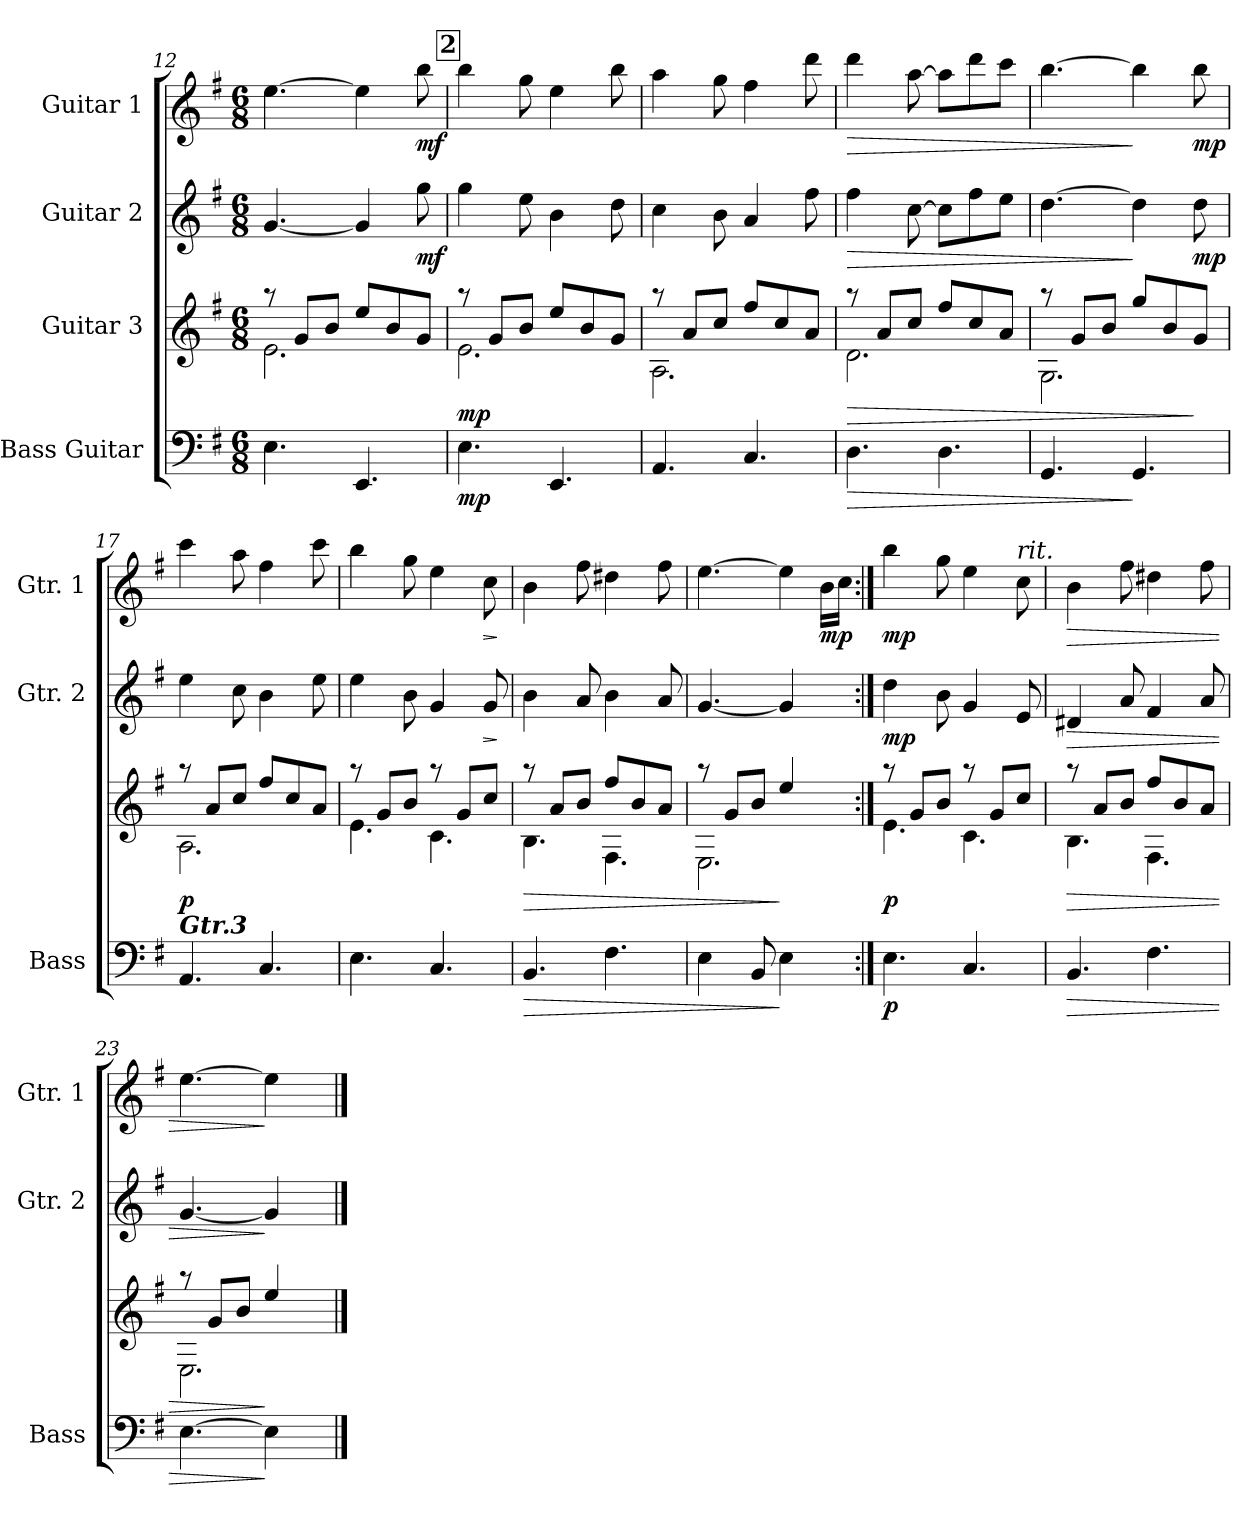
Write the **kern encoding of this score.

**kern	**dynam	**kern	**dynam	**kern	**dynam	**kern	**dynam
*part4	*part4	*part3	*part3	*part2	*part2	*part1	*part1
*staff4	*staff4	*staff3	*staff3	*staff2	*staff2	*staff1	*staff1
*I"Bass Guitar	*	*I"Guitar 3	*	*I"Guitar 2	*	*I"Guitar 1	*
*I'Bass	*	*	*	*I'Gtr. 2	*	*I'Gtr. 1	*
*clefF4	*	*clefG2	*	*clefG2	*	*clefG2	*
*ITrd7c12	*	*ITrd7c12	*	*ITrd7c12	*	*ITrd7c12	*
*k[f#]	*	*k[f#]	*	*k[f#]	*	*k[f#]	*
*e:	*	*e:	*	*e:	*	*e:	*
*M6/8	*	*M6/8	*	*M6/8	*	*M6/8	*
=12	=12	=12	=12	=12	=12	=12	=12
*	*	*^	*	*	*	*	*
4.EE\	.	8raa	2.E\	.	[4.G/	.	[4.e\	.
.	.	8G/L	.	.	.	.	.	.
.	.	8B/J	.	.	.	.	.	.
4.EEE/	.	8e/L	.	.	4G/]	.	4e\]	.
.	.	8B/	.	.	.	.	.	.
!	!	!	!	!	!	!LO:DY:b	!	!LO:DY:b
.	.	8G/J	.	.	8g\	mf	8b\	mf
!!LO:REH:place=s1:a:B:fs=11.2:t=2
=13	=13	=13	=13	=13	=13	=13	=13	=13
!	!LO:DY:b	!	!	!LO:DY:b	!	!	!	!
4.EE\	mp	8raa	2.E\	mp	4g\	.	4b\	.
.	.	8G/L	.	.	.	.	.	.
.	.	8B/J	.	.	8e\	.	8g\	.
4.EEE/	.	8e/L	.	.	4B\	.	4e\	.
.	.	8B/	.	.	.	.	.	.
.	.	8G/J	.	.	8d\	.	8b\	.
=14	=14	=14	=14	=14	=14	=14	=14	=14
4.AAA/	.	8raa	2.AA\	.	4c\	.	4a\	.
.	.	8A/L	.	.	.	.	.	.
.	.	8c/J	.	.	8B\	.	8g\	.
4.CC/	.	8f#/L	.	.	4A/	.	4f#\	.
.	.	8c/	.	.	.	.	.	.
.	.	8A/J	.	.	8f#\	.	8dd\	.
=15	=15	=15	=15	=15	=15	=15	=15	=15
!	!LO:HP:b	!	!	!LO:HP:b	!	!LO:HP:b	!	!LO:HP:b
4.DD\	>	8raa	2.D\	>	4f#\	>	4dd\	>
.	.	8A/L	.	.	.	.	.	.
.	.	8c/J	.	.	[8c\	.	[8a\	.
4.DD\	.	8f#/L	.	.	8c\L]	.	8a\L]	.
.	.	8c/	.	.	8f#\	.	8dd\	.
.	.	8A/J	.	.	8e\J	.	8cc\J	.
=16	=16	=16	=16	=16	=16	=16	=16	=16
4.GGG/	.	8raa	2.GG\	.	[4.d\	.	[4.b\	.
.	.	8G/L	.	.	.	.	.	.
.	.	8B/J	.	.	.	.	.	.
4.GGG/	]	8g/L	.	.	4d\]	]	4b\]	]
.	.	8B/	.	.	.	.	.	.
!	!	!	!	!	!	!LO:DY:b	!	!LO:DY:b
.	.	8G/J	.	]	8d\	mp	8b\	mp
!!LO:LB:g=z
=17	=17	=17	=17	=17	=17	=17	=17	=17
!	!	!LO:TX:b:Bi:t=Gtr.3	!	!	!	!	!	!
!	!	!	!	!LO:DY:b	!	!	!	!
4.AAA/	.	8raa	2.AA\	p	4e\	.	4cc\	.
.	.	8A/L	.	.	.	.	.	.
.	.	8c/J	.	.	8c\	.	8a\	.
4.CC/	.	8f#/L	.	.	4B\	.	4f#\	.
.	.	8c/	.	.	.	.	.	.
.	.	8A/J	.	.	8e\	.	8cc\	.
=18	=18	=18	=18	=18	=18	=18	=18	=18
4.EE\	.	8raa	4.E\	.	4e\	.	4b\	.
.	.	8G/L	.	.	.	.	.	.
.	.	8B/J	.	.	8B\	.	8g\	.
4.CC/	.	8raa	4.C\	.	4G/	.	4e\	.
.	.	8G/L	.	.	.	.	.	.
!	!	!	!	!	!	!LO:HP:b	!	!LO:HP:b
.	.	8c/J	.	.	8G/	>	8c\	>
*	*	*v	*v	*	*	*	*	*
.	.	.	.	.	]	.	]
=19	=19	=19	=19	=19	=19	=19	=19
!	!LO:HP:b	!	!LO:HP:b	!	!	!	!
*	*	*^	*	*	*	*	*
4.BBB/	>	8raa	4.BB\	>	4B\	.	4B\	.
.	.	8A/L	.	.	.	.	.	.
.	.	8B/J	.	.	8A/	.	8f#\	.
4.FF#\	.	8f#/L	4.FF#\	.	4B\	.	4d#X\	.
.	.	8B/	.	.	.	.	.	.
.	.	8A/J	.	.	8A/	.	8f#\	.
=20	=20	=20	=20	=20	=20	=20	=20	=20
4EE\	.	8raa	2.EE\	.	[4.G/	.	[4.e\	.
.	.	8G/L	.	.	.	.	.	.
8BBB/	.	8B/J	.	.	.	.	.	.
4EE\	]	4e/	.	]	4G/]	.	4e\]	.
!	!	!	!	!	!	!	!	!LO:DY:b
8ryy	.	8ryy	.	.	8ryy	.	16B\LL	mp
.	.	.	.	.	.	.	16c\JJ	.
=21:|!	=21:|!	=21:|!	=21:|!	=21:|!	=21:|!	=21:|!	=21:|!	=21:|!
!	!LO:DY:b	!	!	!LO:DY:b	!	!LO:DY:b	!	!LO:DY:b
4.EE\	p	8raa	4.E\	p	4d\	mp	4b\	mp
.	.	8G/L	.	.	.	.	.	.
.	.	8B/J	.	.	8B\	.	8g\	.
4.CC/	.	8raa	4.C\	.	4G/	.	4e\	.
.	.	8G/L	.	.	.	.	.	.
!	!	!	!	!	!	!	!LO:TX:a:i:t=rit.	!
.	.	8c/J	.	.	8E/	.	8c\	.
=22	=22	=22	=22	=22	=22	=22	=22	=22
!	!LO:HP:b	!	!	!LO:HP:b	!	!LO:HP:b	!	!LO:HP:b
4.BBB/	>	8raa	4.BB\	>	4D#X/	>	4B\	>
.	.	8A/L	.	.	.	.	.	.
.	.	8B/J	.	.	8A/	.	8f#\	.
4.FF#\	.	8f#/L	4.FF#\	.	4F#/	.	4d#X\	.
.	.	8B/	.	.	.	.	.	.
.	.	8A/J	.	.	8A/	.	8f#\	.
=23	=23	=23	=23	=23	=23	=23	=23	=23
[4.EE\	.	8raa	2.EE\	.	[4.G/	.	[4.e\	.
.	.	8G/L	.	.	.	.	.	.
.	.	8B/J	.	.	.	.	.	.
4EE\]	]	4e/	.	]	4G/]	]	4e\]	]
8ryy	.	8ryy	.	.	8ryy	.	8ryy	.
*	*	*v	*v	*	*	*	*	*
==	==	==	==	==	==	==	==
*-	*-	*-	*-	*-	*-	*-	*-
